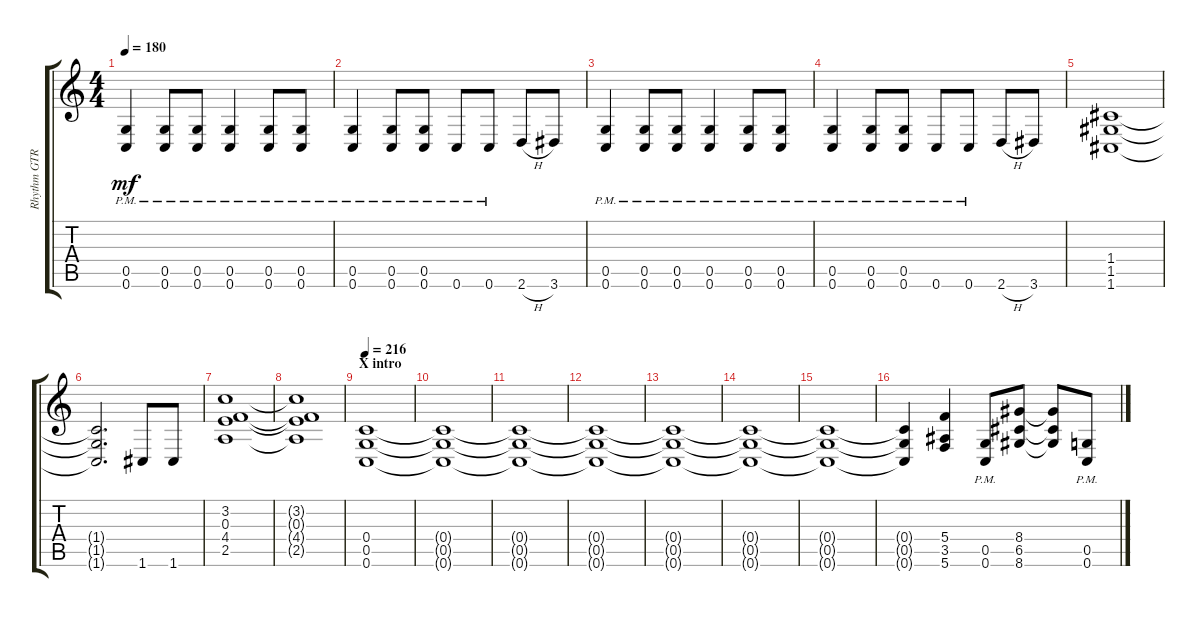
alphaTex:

\track ("Rhythm GTR 1" "Rhythm GTR") {instrument overdrivenguitar}
\staff {score tabs}
\tuning (D4 A3 F3 C3 G2 C2) {hide}
\ts (4 4)
\tempo 180
\clef g2
\ks aminor
(0.5{pm} 0.6{pm}).4{dy mf} (0.5{pm} 0.6{pm}).8 (0.5{pm} 0.6{pm}).8 (0.5{pm} 0.6{pm}).4 (0.5{pm} 0.6{pm}).8 (0.5{pm} 0.6{pm}).8 |
(0.5{pm} 0.6{pm}).4 (0.5{pm} 0.6{pm}).8 (0.5{pm} 0.6{pm}).8 0.6{pm}.8 0.6{pm}.8 2.6{h}.8 3.6.8 |
(0.5{pm} 0.6{pm}).4 (0.5{pm} 0.6{pm}).8 (0.5{pm} 0.6{pm}).8 (0.5{pm} 0.6{pm}).4 (0.5{pm} 0.6{pm}).8 (0.5{pm} 0.6{pm}).8 |
(0.5{pm} 0.6{pm}).4 (0.5{pm} 0.6{pm}).8 (0.5{pm} 0.6{pm}).8 0.6{pm}.8 0.6{pm}.8 2.6{h}.8 3.6.8 |
(1.4 1.5 1.6).1 |
(1.4{t} 1.5{t} 1.6{t}).2{d} 1.6.8 1.6.8 |
(3.2 0.3 4.4 2.5).1 |
(3.2{t} 0.3{t} 4.4{t} 2.5{t}).1 |
\section ("" "X intro")
\tempo 216
(0.4 0.5 0.6).1 |
(0.4{t} 0.5{t} 0.6{t}).1 |
(0.4{t} 0.5{t} 0.6{t}).1 |
(0.4{t} 0.5{t} 0.6{t}).1 |
(0.4{t} 0.5{t} 0.6{t}).1 |
(0.4{t} 0.5{t} 0.6{t}).1 |
(0.4{t} 0.5{t} 0.6{t}).1 |
(0.4{t} 0.5{t} 0.6{t}).4 (5.4 3.5 5.6).4 (0.5{pm} 0.6{pm}).8 (8.4 6.5 8.6).8 (8.4{t} 6.5{t} 8.6{t}).8 (0.5{pm} 0.6{pm}).8
